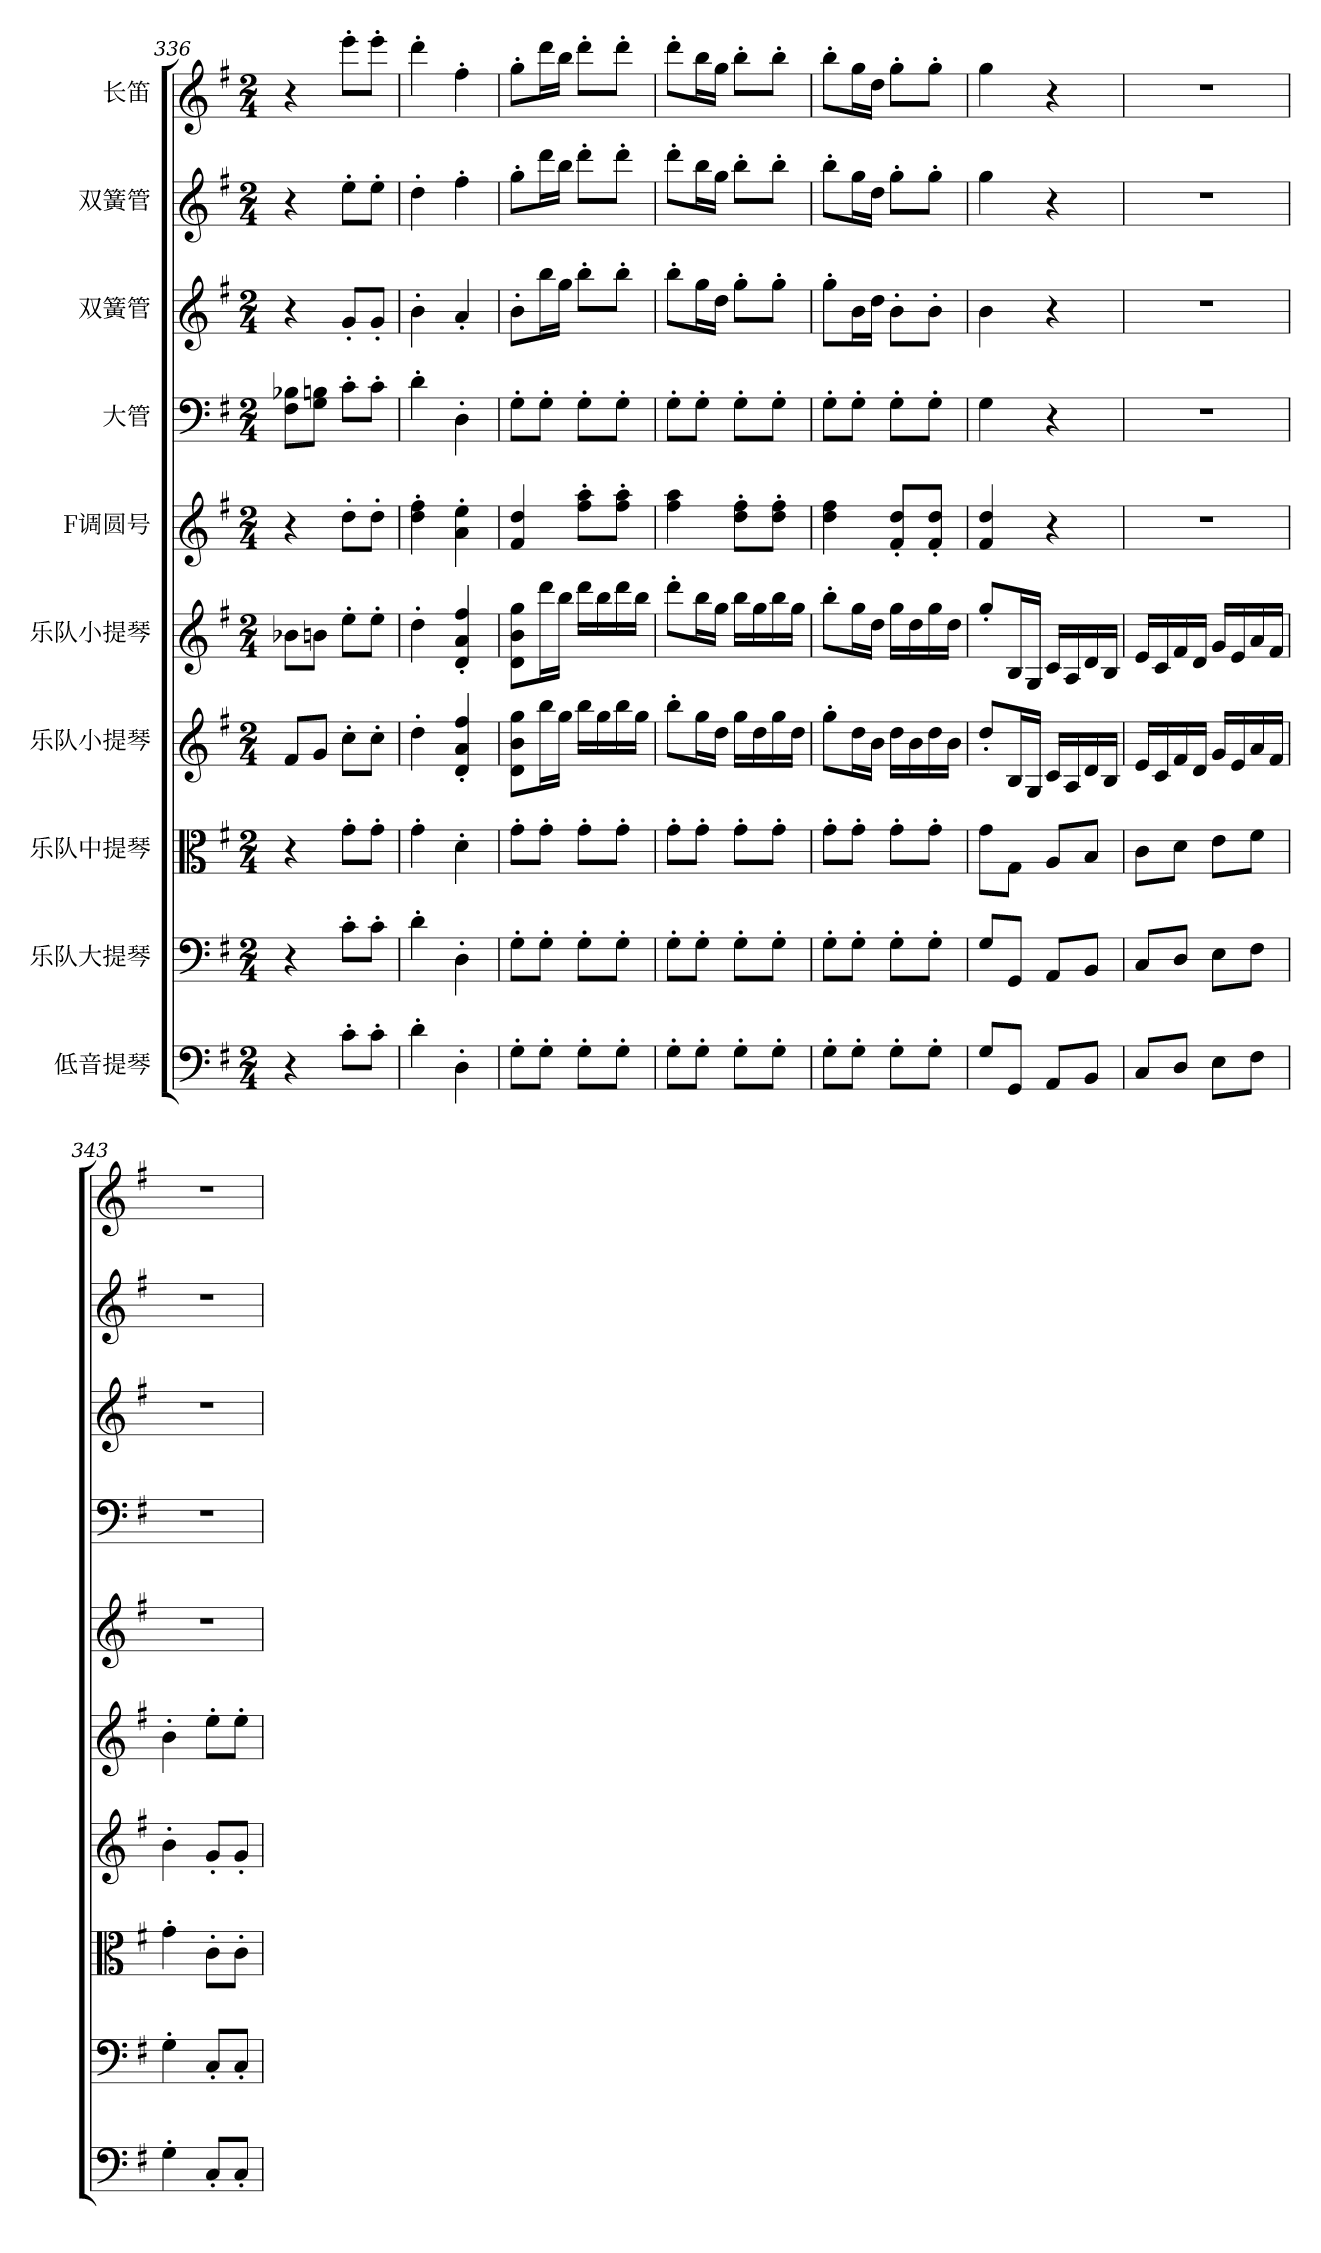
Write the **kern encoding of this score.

**kern	**kern	**kern	**kern	**kern	**kern	**kern	**kern	**kern	**kern
*part10	*part9	*part8	*part7	*part6	*part5	*part4	*part3	*part2	*part1
*staff10	*staff9	*staff8	*staff7	*staff6	*staff5	*staff4	*staff3	*staff2	*staff1
*I"低音提琴	*I"乐队大提琴	*I"乐队中提琴	*I"乐队小提琴	*I"乐队小提琴	*I"F调圆号	*I"大管	*I"双簧管	*I"双簧管	*I"长笛
*clefF4	*clefF4	*clefC3	*clefG2	*clefG2	*clefG2	*clefF4	*clefG2	*clefG2	*clefG2
*ITrd7c12	*	*	*	*	*ITrd4c7	*	*	*	*
*k[f#]	*k[f#]	*k[f#]	*k[f#]	*k[f#]	*k[]	*k[f#]	*k[f#]	*k[f#]	*k[f#]
*M2/4	*M2/4	*M2/4	*M2/4	*M2/4	*M2/4	*M2/4	*M2/4	*M2/4	*M2/4
=336	=336	=336	=336	=336	=336	=336	=336	=336	=336
4r	4r	4r	8f#/L	8b-X\L	4r	8F#\ 8B-X\L	4r	4r	4r
.	.	.	8g/J	8bn\J	.	8G\ 8Bn\J	.	.	.
8C'\L	8c'\L	8g'\L	8cc'\L	8ee'\L	8g'\L	8c'\L	8g'/L	8ee'\L	8eee'\L
8C'\J	8c'\J	8g'\J	8cc'\J	8ee'\J	8g'\J	8c'\J	8g'/J	8ee'\J	8eee'\J
=337	=337	=337	=337	=337	=337	=337	=337	=337	=337
4D'\	4d'\	4g'\	4dd'\	4dd'\	4g\' 4b\'	4d'\	4b'\	4dd'\	4ddd'\
4DD'\	4D'\	4d'\	4d/' 4a/' 4ff#/'	4d/' 4a/' 4ff#/'	4d\' 4a\'	4D'\	4a'/	4ff#'\	4ff#'\
!!LO:PB:g=z
=338	=338	=338	=338	=338	=338	=338	=338	=338	=338
8GG'\L	8G'\L	8g'\L	8d\ 8b\ 8gg\L	8d\ 8b\ 8gg\L	4B/ 4g/	8G'\L	8b'\L	8gg'\L	8gg'\L
8GG'\J	8G'\J	8g'\J	16bb\L	16ddd\L	.	8G'\J	16bb\L	16ddd\L	16ddd\L
.	.	.	16gg\JJ	16bb\JJ	.	.	16gg\JJ	16bb\JJ	16bb\JJ
8GG'\L	8G'\L	8g'\L	16bb\LL	16ddd\LL	8b\' 8dd\'L	8G'\L	8bb'\L	8ddd'\L	8ddd'\L
.	.	.	16gg\	16bb\	.	.	.	.	.
8GG'\J	8G'\J	8g'\J	16bb\	16ddd\	8b\' 8dd\'J	8G'\J	8bb'\J	8ddd'\J	8ddd'\J
.	.	.	16gg\JJ	16bb\JJ	.	.	.	.	.
=339	=339	=339	=339	=339	=339	=339	=339	=339	=339
8GG'\L	8G'\L	8g'\L	8bb'\L	8ddd'\L	4b\ 4dd\	8G'\L	8bb'\L	8ddd'\L	8ddd'\L
8GG'\J	8G'\J	8g'\J	16gg\L	16bb\L	.	8G'\J	16gg\L	16bb\L	16bb\L
.	.	.	16dd\JJ	16gg\JJ	.	.	16dd\JJ	16gg\JJ	16gg\JJ
8GG'\L	8G'\L	8g'\L	16gg\LL	16bb\LL	8g\' 8b\'L	8G'\L	8gg'\L	8bb'\L	8bb'\L
.	.	.	16dd\	16gg\	.	.	.	.	.
8GG'\J	8G'\J	8g'\J	16gg\	16bb\	8g\' 8b\'J	8G'\J	8gg'\J	8bb'\J	8bb'\J
.	.	.	16dd\JJ	16gg\JJ	.	.	.	.	.
=340	=340	=340	=340	=340	=340	=340	=340	=340	=340
8GG'\L	8G'\L	8g'\L	8gg'\L	8bb'\L	4g\ 4b\	8G'\L	8gg'\L	8bb'\L	8bb'\L
8GG'\J	8G'\J	8g'\J	16dd\L	16gg\L	.	8G'\J	16b\L	16gg\L	16gg\L
.	.	.	16b\JJ	16dd\JJ	.	.	16dd\JJ	16dd\JJ	16dd\JJ
8GG'\L	8G'\L	8g'\L	16dd\LL	16gg\LL	8B/' 8g/'L	8G'\L	8b'\L	8gg'\L	8gg'\L
.	.	.	16b\	16dd\	.	.	.	.	.
8GG'\J	8G'\J	8g'\J	16dd\	16gg\	8B/' 8g/'J	8G'\J	8b'\J	8gg'\J	8gg'\J
.	.	.	16b\JJ	16dd\JJ	.	.	.	.	.
=341	=341	=341	=341	=341	=341	=341	=341	=341	=341
8GG/L	8G/L	8g\L	8dd'/L	8gg'/L	4B/ 4g/	4G\	4b\	4gg\	4gg\
8GGG/J	8GG/J	8G\J	16B/L	16B/L	.	.	.	.	.
.	.	.	16G/JJ	16G/JJ	.	.	.	.	.
8AAA/L	8AA/L	8A/L	16c/LL	16c/LL	4r	4r	4r	4r	4r
.	.	.	16A/	16A/	.	.	.	.	.
8BBB/J	8BB/J	8B/J	16d/	16d/	.	.	.	.	.
.	.	.	16B/JJ	16B/JJ	.	.	.	.	.
=342	=342	=342	=342	=342	=342	=342	=342	=342	=342
8CC/L	8C/L	8c\L	16e/LL	16e/LL	2r	2r	2r	2r	2r
.	.	.	16c/	16c/	.	.	.	.	.
8DD/J	8D/J	8d\J	16f#/	16f#/	.	.	.	.	.
.	.	.	16d/JJ	16d/JJ	.	.	.	.	.
8EE\L	8E\L	8e\L	16g/LL	16g/LL	.	.	.	.	.
.	.	.	16e/	16e/	.	.	.	.	.
8FF#\J	8F#\J	8f#\J	16a/	16a/	.	.	.	.	.
.	.	.	16f#/JJ	16f#/JJ	.	.	.	.	.
!!LO:PB:g=z
=343	=343	=343	=343	=343	=343	=343	=343	=343	=343
4GG'\	4G'\	4g'\	4b'\	4b'\	2r	2r	2r	2r	2r
8CC'/L	8C'/L	8c'\L	8g'/L	8ee'\L	.	.	.	.	.
8CC'/J	8C'/J	8c'\J	8g'/J	8ee'\J	.	.	.	.	.
=	=	=	=	=	=	=	=	=	=
*-	*-	*-	*-	*-	*-	*-	*-	*-	*-
